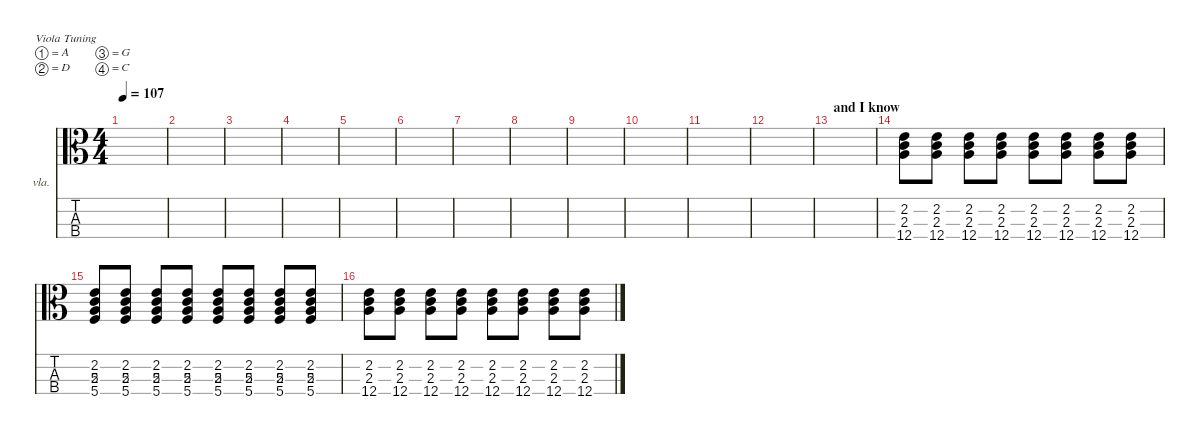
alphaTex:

\defaultSystemsLayout 4
\hideDynamics
\bracketExtendMode nobrackets
\firstSystemTrackNameOrientation horizontal
\otherSystemsTrackNameOrientation horizontal
\track ("Viola" "vla.") {solo instrument viola}
\staff {score tabs}
\tuning (A4 D4 G3 C3)
\ts (4 4)
\tempo 107
\clef c3
\ks aminor
|
|
|
|
|
|
|
|
|
|
|
|
\section ("" "and I know")
|
(2.3 12.4 2.2).8{beam Down} (2.3 12.4 2.2).8{beam Down} (2.3 12.4 2.2).8{beam Down} (2.3 12.4 2.2).8{beam Down} (2.3 12.4 2.2).8{beam Down} (2.3 12.4 2.2).8{beam Down} (2.3 12.4 2.2).8{beam Down} (2.3 12.4 2.2).8{beam Down} |
(5.4 2.3 5.3 2.2).8{beam Up} (5.4 2.3 5.3 2.2).8{beam Up} (5.4 2.3 5.3 2.2).8{beam Up} (5.4 2.3 5.3 2.2).8{beam Up} (5.4 2.3 5.3 2.2).8{beam Up} (5.4 2.3 5.3 2.2).8{beam Up} (5.4 2.3 5.3 2.2).8{beam Up} (5.4 2.3 5.3 2.2).8{beam Up} |
(2.3 12.4 2.2).8{beam Down} (2.3 12.4 2.2).8{beam Down} (2.3 12.4 2.2).8{beam Down} (2.3 12.4 2.2).8{beam Down} (2.3 12.4 2.2).8{beam Down} (2.3 12.4 2.2).8{beam Down} (2.3 12.4 2.2).8{beam Down} (2.3 12.4 2.2).8{beam Down}
